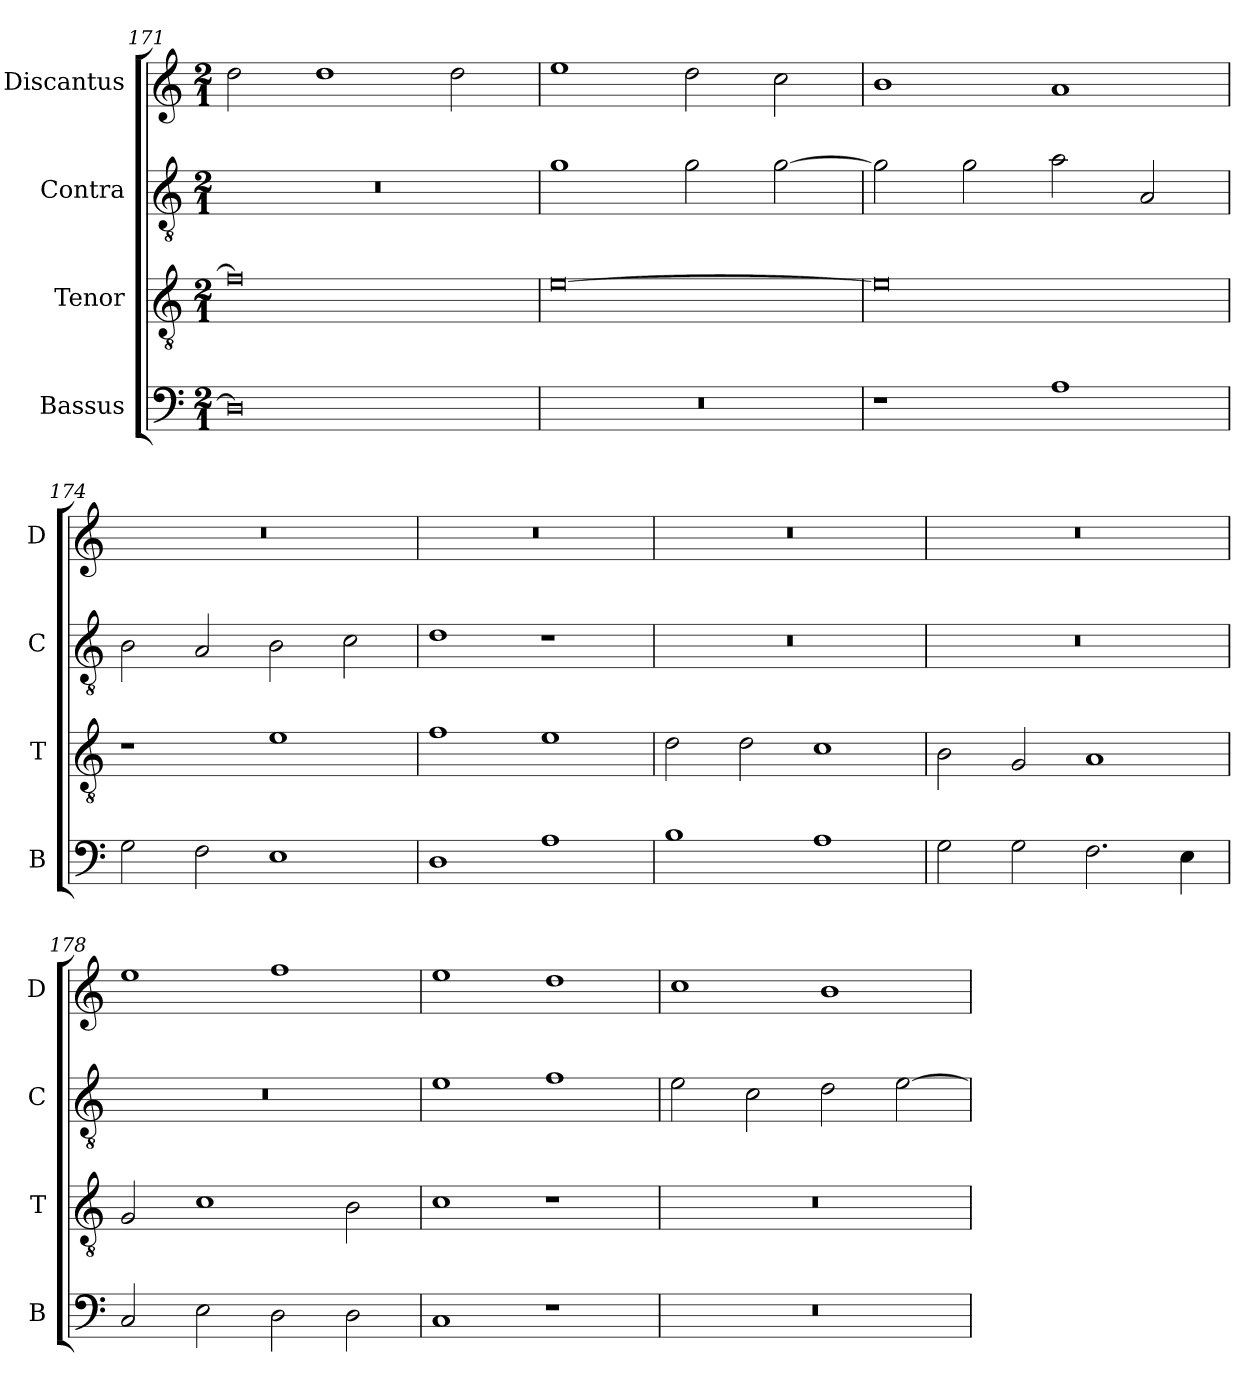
**kern	**kern	**kern	**kern
*part4	*part3	*part2	*part1
*staff4	*staff3	*staff2	*staff1
*I"Bassus	*I"Tenor	*I"Contra	*I"Discantus
*I'B	*I'T	*I'C	*I'D
*clefF4	*clefGv2	*clefGv2	*clefG2
*k[]	*k[]	*k[]	*k[]
*M2/1	*M2/1	*M2/1	*M2/1
=171	=171	=171	=171
0D]	0f]	0r	2dd\
.	.	.	1dd
.	.	.	2dd\
=172	=172	=172	=172
0r	[0e	1g	1ee
.	.	2g\	2dd\
.	.	[2g\	2cc\
=173	=173	=173	=173
1r	0e]	2g\]	1b
.	.	2g\	.
1A	.	2a\	1a
.	.	2A/	.
=174	=174	=174	=174
2G\	1r	2B\	0r
2F\	.	2A/	.
1E	1e	2B\	.
.	.	2c\	.
=175	=175	=175	=175
1D	1f	1d	0r
1A	1e	1r	.
=176	=176	=176	=176
1B	2d\	0r	0r
.	2d\	.	.
1A	1c	.	.
=177	=177	=177	=177
2G\	2B\	0r	0r
2G\	2G/	.	.
2.F\	1A	.	.
4E\	.	.	.
=178	=178	=178	=178
2C/	2G/	0r	1ee
2E\	1c	.	.
2D\	.	.	1ff
2D\	2B\	.	.
=179	=179	=179	=179
1C	1c	1e	1ee
1r	1r	1f	1dd
=180	=180	=180	=180
0r	0r	2e\	1cc
.	.	2c\	.
.	.	2d\	1b
.	.	[2e\	.
=	=	=	=
*-	*-	*-	*-
